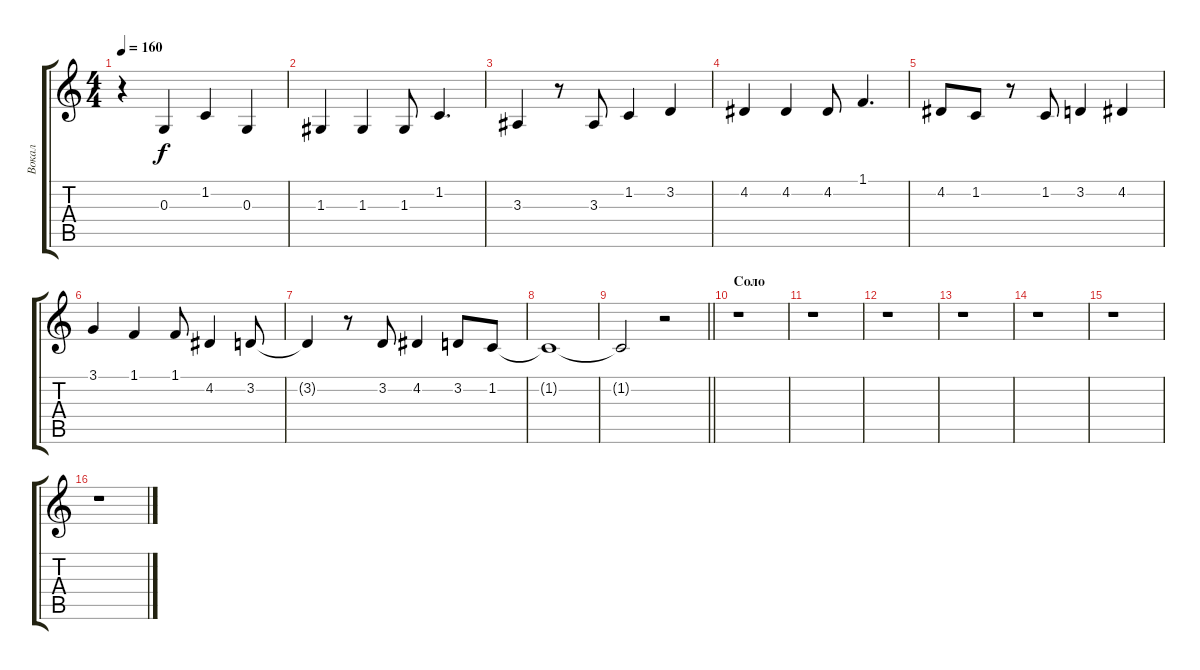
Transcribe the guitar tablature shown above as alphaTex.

\track ("Вокал" "Вокал") {instrument altosax}
\staff {score tabs}
\tuning (E4 B3 G3 D3 A2 E2) {hide}
\ts (4 4)
\tempo 160
\clef g2
\ks c
r.4{dy f} 0.3.4 1.2.4 0.3.4 |
1.3.4 1.3.4 1.3.8 1.2.4{d} |
3.3.4 r.8 3.3.8 1.2.4 3.2.4 |
4.2.4 4.2.4 4.2.8 1.1.4{d} |
4.2.8 1.2.8 r.8 1.2.8 3.2.4 4.2.4 |
3.1.4 1.1.4 1.1.8 4.2.4 3.2.8 |
3.2{t}.4 r.8 3.2.8 4.2.4 3.2.8 1.2.8 |
1.2{t}.1 |
\barLineRight lightlight
1.2{t}.2 r.2 |
\section ("" "Соло")
r.1 |
r.1 |
r.1 |
r.1 |
r.1 |
r.1 |
r.1
